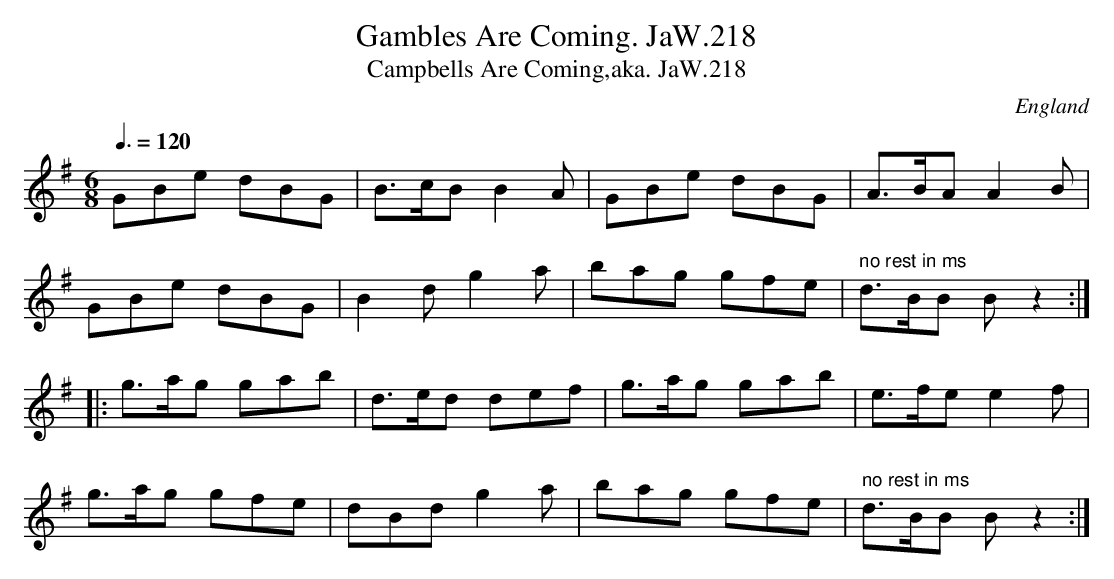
X:1
T:Gambles Are Coming. JaW.218
T:Campbells Are Coming,aka. JaW.218
M:6/8
L:1/8
Q:3/8=120
O:England
K:G major
GBe dBG|B>cB B2A|GBe dBG|A>BA A2B|!
GBe dBG|B2d g2a|bag gfe|" no rest in ms"d>BB Bz2:|!
|:g>ag gab|d>ed def|g>ag gab|e>fe e2f|!
g>ag gfe|dBd g2a|bag gfe|" no rest in ms"d>BB Bz2:|
